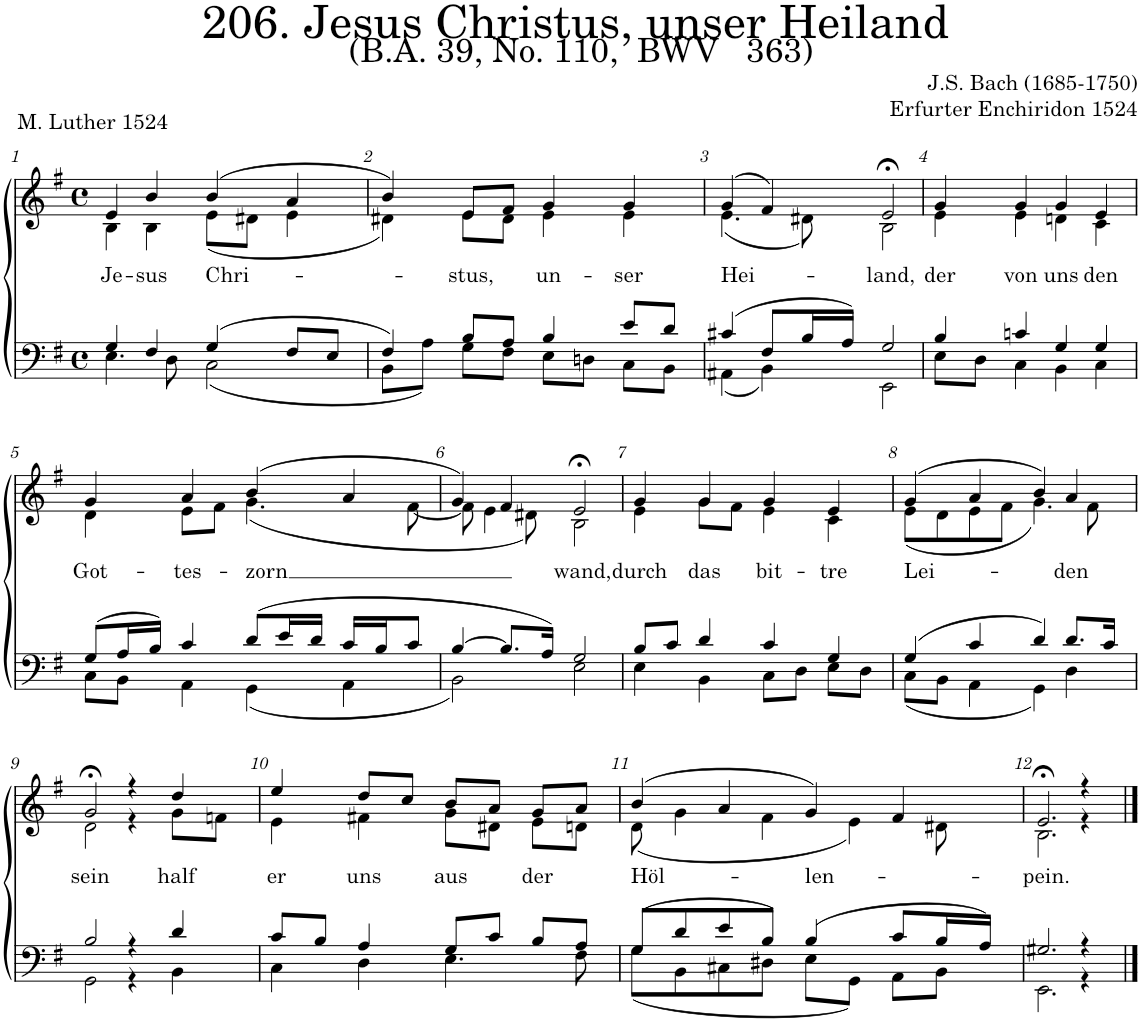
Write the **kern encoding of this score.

**kern	**kern	**text
*part2	*part1	*part1
*staff2	*staff1	*staff1
*I"Tenor/Bass	*I"Soprano/Alto	*
*clefF4	*clefG2	*
*k[f#]	*k[f#]	*
*M4/4	*M4/4	*
*met(c)	*met(c)	*
=1	=1	=1
*^	*	*
!	!	!	!LO:LY:b
*	*	*^	*
4G/	4.E\	4e/	4B\	Je-
!	!	!	!	!LO:LY:b
4F#/	.	4b/	4B\	-sus
.	8D\	.	.	.
!	!	!	!	!LO:LY:b
(4G/	(2C\	(4b/	(8e\L	Chri-
.	.	.	8d#X\J	.
8F#/L	.	4a/	4e\	.
8E/J	.	.	.	.
=2	=2	=2	=2	=2
4F#/)	8BB\L	4b/)	4d#X\)	.
.	8A\J)	.	.	.
!	!	!	!	!LO:LY:b
8B/L	8G\L	8e/L	8e\L	-stus,
8A/J	8F#\J	8f#/J	8d#\J	.
!	!	!	!	!LO:LY:b
4B/	8E\L	4g/	4e\	un-
.	8Dn\J	.	.	.
!	!	!	!	!LO:LY:b
8e/L	8C\L	4g/	4e\	-ser
8d/J	8BB\J	.	.	.
=3	=3	=3	=3	=3
!	!	!	!	!LO:LY:b
(4c#X/	(4AA#X\	(4g/	(4.e\	Hei-
8F#/L	4BB\)	4f#/)	.	.
16B/L	.	.	8d#X\)	.
16A/JJ)	.	.	.	.
!	!	!	!	!LO:LY:b
2G/	2EE\	2e;<,/	2B\	-land,
=4	=4	=4	=4	=4
!	!	!	!	!LO:LY:b
4B/	8E\L	4g/	4e\	der
.	8D\J	.	.	.
!	!	!	!	!LO:LY:b
4cn/	4C\	4g/	4e\	von
!	!	!	!	!LO:LY:b
4G/	4BB\	4g/	4dn\	uns
!	!	!	!	!LO:LY:b
4G/	4C\	4e/	4c\	den
!!LO:LB:g=z	!!
=5	=5	=5	=5	=5
!	!	!	!	!LO:LY:b
(8G/L	8C\L	4g/	4d\	Got-
16A/L	8BB\J	.	.	.
16B/JJ)	.	.	.	.
!	!	!	!	!LO:LY:b
4c/	4AA\	4a/	8e\L	-tes-
.	.	.	8f#\J	.
!	!	!	!	!LO:LY:b
(8d/L	(4GG\	(4b/	(4.g\	-zorn
16e/L	.	.	.	.
16d/JJ	.	.	.	.
16c/LL	4AA\	4a/	.	.
16B/J	.	.	.	.
8c/J	.	.	[8f#\	.
=6	=6	=6	=6	=6
[4B/	2BB\)	4g/)	8f#\]	.
.	.	.	4e\	.
8.B/L]	.	4f#/	.	.
.	.	.	8d#X\)	.
16A/Jk)	.	.	.	.
!	!	!	!	!LO:LY:b
2G/	2E\	2e;<,/	2B\	wand,
=7	=7	=7	=7	=7
!	!	!	!	!LO:LY:b
8B/L	4E\	4g/	4e\	durch
8c/J	.	.	.	.
!	!	!	!	!LO:LY:b
4d/	4BB\	4g/	8g\L	das
.	.	.	8f#\J	.
!	!	!	!	!LO:LY:b
4c/	8C\L	4g/	4e\	bit-
.	8D\J	.	.	.
!	!	!	!	!LO:LY:b
4G/	8E\L	4e/	4c\	-tre
.	8D\J	.	.	.
=8	=8	=8	=8	=8
!	!	!	!	!LO:LY:b
(4G/	(8C\L	(4g/	(8e\L	Lei-
.	8BB\J	.	8d\	.
4c/	4AA\	4a/	8e\	.
.	.	.	8f#\J	.
4d/)	4GG\)	4b/)	4.g\)	.
!	!	!	!	!LO:LY:b
8.d/L	4D\	4a/	.	-den
.	.	.	8f#\	.
16c/Jk	.	.	.	.
!!LO:LB:g=z	!!
=9	=9	=9	=9	=9
!	!	!	!	!LO:LY:b
2B/	2GG\	2g;</	2d\	sein
4r	4r	4r	4r	.
!	!	!	!	!LO:LY:b
4d/	4BB\	4dd;</	8g\L	half
.	.	.	8fn\J	.
=10	=10	=10	=10	=10
!	!	!	!	!LO:LY:b
8c/L	4C\	4ee/	4e\	er
8B/J	.	.	.	.
!	!	!	!	!LO:LY:b
4A/	4D\	8dd/L	4f#X\	uns
.	.	8cc/J	.	.
!	!	!	!	!LO:LY:b
8G/L	4.E\	8b/L	8g\L	aus
8c/J	.	8a/J	8d#X\J	.
!	!	!	!	!LO:LY:b
8B/L	.	8g/L	8e\L	der
8A/J	8F#\	8a/J	8dn\J	.
=11	=11	=11	=11	=11
!	!	!	!	!LO:LY:b
(8G/L	(8G\L	(4b/	(8d\	Höl-
8d/	8BB\	.	4g\	.
8e/	8C#X\	4a/	.	.
8B/J)	8D#X\J	.	4f#\	.
!	!	!	!	!LO:LY:b
(4B/	8E\L	4g/)	.	-len-
.	8GG\J)	.	4e\)	.
8c/L	8AA\L	4f#/	.	.
16B/L	8BB\J	.	8d#X\	.
16A/JJ)	.	.	.	.
=12	=12	=12	=12	=12
!	!	!	!	!LO:LY:b
2.G#X/	2.EE\	2.e;</	2.B\	-pein.
4r	4r	4r	4r	.
*v	*v	*	*	*
*	*v	*v	*
==	==	==
*-	*-	*-
